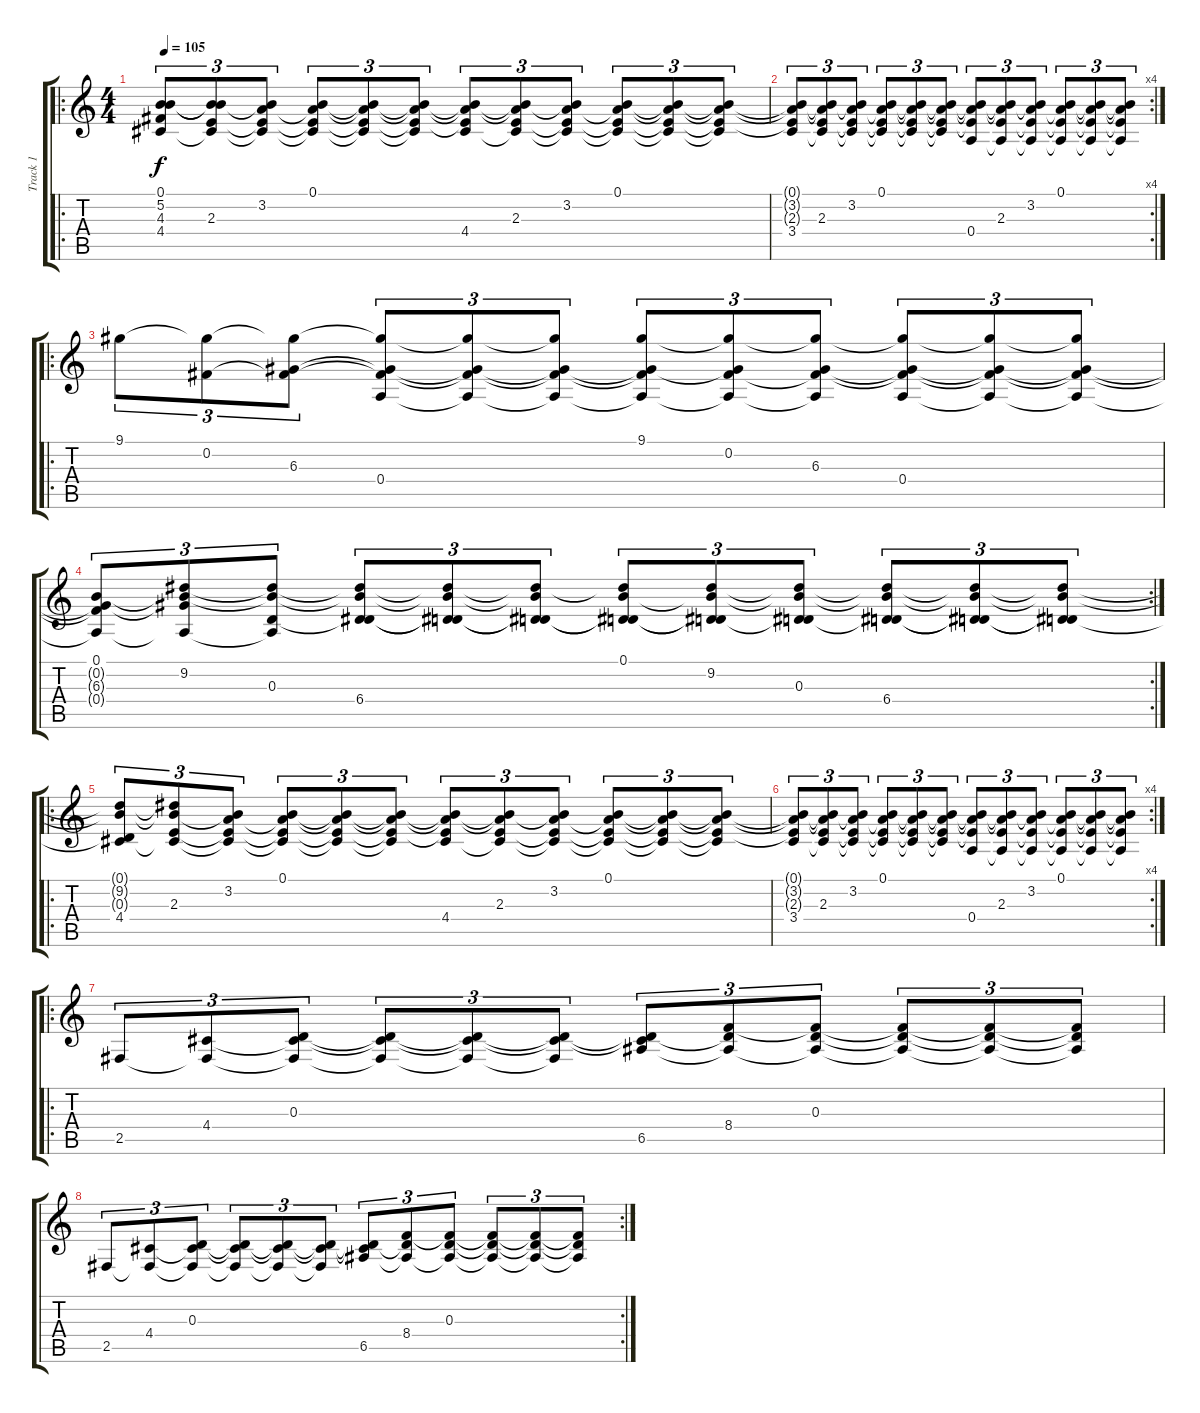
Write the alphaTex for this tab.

\track ("Track 1" "Track 1") {instrument distortionguitar}
\staff {score tabs}
\tuning (B3 Gb3 D3 A2 E2 B1) {hide}
\ro
\ts (4 4)
\tempo 105
\clef g2
\ks c
(0.1{t} 5.2{t} 4.3{t} 4.4).8{tu (3 2) dy f} (0.1{t} 5.2{t} 2.3 4.4{t}).8{tu (3 2)} (0.1{t} 3.2 2.3{t} 4.4{t}).8{tu (3 2)} (0.1 3.2{t} 2.3{t} 4.4{t}).8{tu (3 2)} (0.1{t} 3.2{t} 2.3{t} 4.4{t}).8{tu (3 2)} (0.1{t} 3.2{t} 2.3{t} 4.4{t}).8{tu (3 2)} (0.1{t} 3.2{t} 2.3{t} 4.4).8{tu (3 2)} (0.1{t} 3.2{t} 2.3 4.4{t}).8{tu (3 2)} (0.1{t} 3.2 2.3{t} 4.4{t}).8{tu (3 2)} (0.1 3.2{t} 2.3{t} 4.4{t}).8{tu (3 2)} (0.1{t} 3.2{t} 2.3{t} 4.4{t}).8{tu (3 2)} (0.1{t} 3.2{t} 2.3{t} 4.4{t}).8{tu (3 2)} |
\rc 4
(0.1{t} 3.2{t} 2.3{t} 3.4).8{tu (3 2)} (0.1{t} 3.2{t} 2.3 3.4{t}).8{tu (3 2)} (0.1{t} 3.2 2.3{t} 3.4{t}).8{tu (3 2)} (0.1 3.2{t} 2.3{t} 3.4{t}).8{tu (3 2)} (0.1{t} 3.2{t} 2.3{t} 3.4{t}).8{tu (3 2)} (0.1{t} 3.2{t} 2.3{t} 3.4{t}).8{tu (3 2)} (0.1{t} 3.2{t} 2.3{t} 0.4).8{tu (3 2)} (0.1{t} 3.2{t} 2.3 0.4{t}).8{tu (3 2)} (0.1{t} 3.2 2.3{t} 0.4{t}).8{tu (3 2)} (0.1 3.2{t} 2.3{t} 0.4{t}).8{tu (3 2)} (0.1{t} 3.2{t} 2.3{t} 0.4{t}).8{tu (3 2)} (0.1{t} 3.2{t} 2.3{t} 0.4{t}).8{tu (3 2)} |
\ro
9.1.8{tu (3 2)} (9.1{t} 0.2).8{tu (3 2)} (9.1{t} 0.2{t} 6.3).8{tu (3 2)} (9.1{t} 0.2{t} 6.3{t} 0.4).8{tu (3 2)} (9.1{t} 0.2{t} 6.3{t} 0.4{t}).8{tu (3 2)} (9.1{t} 0.2{t} 6.3{t} 0.4{t}).8{tu (3 2)} (9.1 0.2{t} 6.3{t} 0.4{t}).8{tu (3 2)} (9.1{t} 0.2 6.3{t} 0.4{t}).8{tu (3 2)} (9.1{t} 0.2{t} 6.3 0.4{t}).8{tu (3 2)} (9.1{t} 0.2{t} 6.3{t} 0.4).8{tu (3 2)} (9.1{t} 0.2{t} 6.3{t} 0.4{t}).8{tu (3 2)} (9.1{t} 0.2{t} 6.3{t} 0.4{t}).8{tu (3 2)} |
\rc 2
(0.1 0.2{t} 6.3{t} 0.4{t}).8{tu (3 2)} (0.1{t} 9.2 6.3{t} 0.4{t}).8{tu (3 2)} (0.1{t} 9.2{t} 0.3 0.4{t}).8{tu (3 2)} (0.1{t} 9.2{t} 0.3{t} 6.4).8{tu (3 2)} (0.1{t} 9.2{t} 0.3{t} 6.4{t}).8{tu (3 2)} (0.1{t} 9.2{t} 0.3{t} 6.4{t}).8{tu (3 2)} (0.1 9.2{t} 0.3{t} 6.4{t}).8{tu (3 2)} (0.1{t} 9.2 0.3{t} 6.4{t}).8{tu (3 2)} (0.1{t} 9.2{t} 0.3 6.4{t}).8{tu (3 2)} (0.1{t} 9.2{t} 0.3{t} 6.4).8{tu (3 2)} (0.1{t} 9.2{t} 0.3{t} 6.4{t}).8{tu (3 2)} (0.1{t} 9.2{t} 0.3{t} 6.4{t}).8{tu (3 2)} |
\ro
(0.1{t} 9.2{t} 0.3{t} 4.4).8{tu (3 2)} (0.1{t} 9.2{t} 2.3 4.4{t}).8{tu (3 2)} (0.1{t} 3.2 2.3{t} 4.4{t}).8{tu (3 2)} (0.1 3.2{t} 2.3{t} 4.4{t}).8{tu (3 2)} (0.1{t} 3.2{t} 2.3{t} 4.4{t}).8{tu (3 2)} (0.1{t} 3.2{t} 2.3{t} 4.4{t}).8{tu (3 2)} (0.1{t} 3.2{t} 2.3{t} 4.4).8{tu (3 2)} (0.1{t} 3.2{t} 2.3 4.4{t}).8{tu (3 2)} (0.1{t} 3.2 2.3{t} 4.4{t}).8{tu (3 2)} (0.1 3.2{t} 2.3{t} 4.4{t}).8{tu (3 2)} (0.1{t} 3.2{t} 2.3{t} 4.4{t}).8{tu (3 2)} (0.1{t} 3.2{t} 2.3{t} 4.4{t}).8{tu (3 2)} |
\rc 4
(0.1{t} 3.2{t} 2.3{t} 3.4).8{tu (3 2)} (0.1{t} 3.2{t} 2.3 3.4{t}).8{tu (3 2)} (0.1{t} 3.2 2.3{t} 3.4{t}).8{tu (3 2)} (0.1 3.2{t} 2.3{t} 3.4{t}).8{tu (3 2)} (0.1{t} 3.2{t} 2.3{t} 3.4{t}).8{tu (3 2)} (0.1{t} 3.2{t} 2.3{t} 3.4{t}).8{tu (3 2)} (0.1{t} 3.2{t} 2.3{t} 0.4).8{tu (3 2)} (0.1{t} 3.2{t} 2.3 0.4{t}).8{tu (3 2)} (0.1{t} 3.2 2.3{t} 0.4{t}).8{tu (3 2)} (0.1 3.2{t} 2.3{t} 0.4{t}).8{tu (3 2)} (0.1{t} 3.2{t} 2.3{t} 0.4{t}).8{tu (3 2)} (0.1{t} 3.2{t} 2.3{t} 0.4{t}).8{tu (3 2)} |
\ro
2.5.8{tu (3 2)} (4.4 2.5{t}).8{tu (3 2)} (0.3 4.4{t} 2.5{t}).8{tu (3 2)} (0.3{t} 4.4{t} 2.5{t}).8{tu (3 2)} (0.3{t} 4.4{t} 2.5{t}).8{tu (3 2)} (0.3{t} 4.4{t} 2.5{t}).8{tu (3 2)} (0.3{t} 4.4{t} 6.5).8{tu (3 2)} (0.3{t} 8.4 6.5{t}).8{tu (3 2)} (0.3 8.4{t} 6.5{t}).8{tu (3 2)} (0.3{t} 8.4{t} 6.5{t}).8{tu (3 2)} (0.3{t} 8.4{t} 6.5{t}).8{tu (3 2)} (0.3{t} 8.4{t} 6.5{t}).8{tu (3 2)} |
\rc 2
2.5.8{tu (3 2)} (4.4 2.5{t}).8{tu (3 2)} (0.3 4.4{t} 2.5{t}).8{tu (3 2)} (0.3{t} 4.4{t} 2.5{t}).8{tu (3 2)} (0.3{t} 4.4{t} 2.5{t}).8{tu (3 2)} (0.3{t} 4.4{t} 2.5{t}).8{tu (3 2)} (0.3{t} 4.4{t} 6.5).8{tu (3 2)} (0.3{t} 8.4 6.5{t}).8{tu (3 2)} (0.3 8.4{t} 6.5{t}).8{tu (3 2)} (0.3{t} 8.4{t} 6.5{t}).8{tu (3 2)} (0.3{t} 8.4{t} 6.5{t}).8{tu (3 2)} (0.3{t} 8.4{t} 6.5{t}).8{tu (3 2)}
